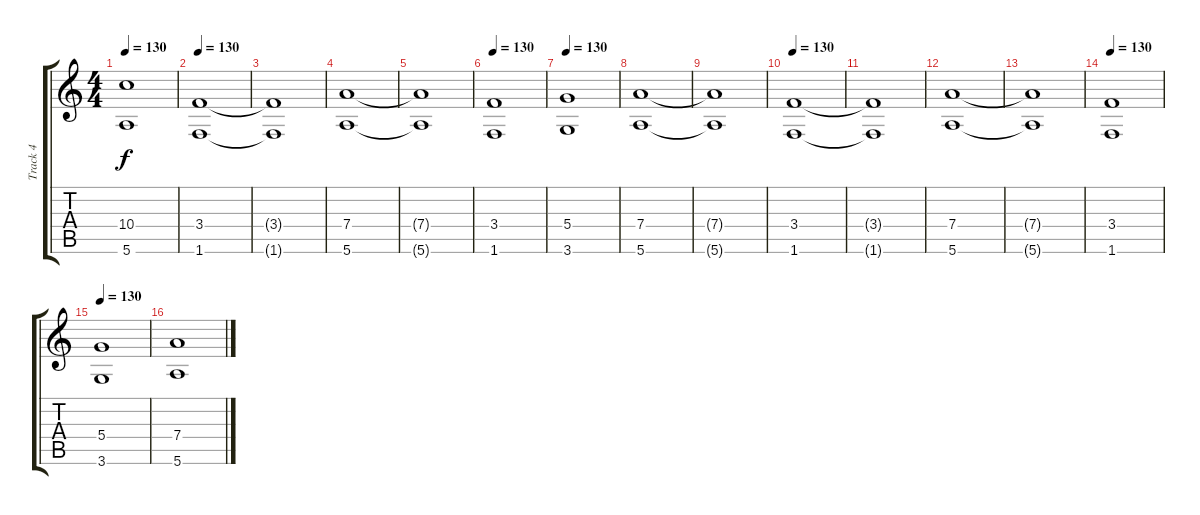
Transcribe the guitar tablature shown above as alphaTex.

\track ("Track 4" "Track 4") {instrument contrabass}
\staff {score tabs}
\tuning (E4 B3 G3 D3 A2 E2) {hide}
\ts (4 4)
\tempo 130
\clef g2
\ks c
(10.4 5.6).1{dy f} |
\tempo 130
(3.4 1.6).1 |
(3.4{t} 1.6{t}).1 |
(7.4 5.6).1 |
(7.4{t} 5.6{t}).1 |
\tempo 130
(3.4 1.6).1 |
\tempo 130
(5.4 3.6).1 |
(7.4 5.6).1 |
(7.4{t} 5.6{t}).1 |
\tempo 130
(3.4 1.6).1 |
(3.4{t} 1.6{t}).1 |
(7.4 5.6).1 |
(7.4{t} 5.6{t}).1 |
\tempo 130
(3.4 1.6).1 |
\tempo 130
(5.4 3.6).1 |
(7.4 5.6).1
